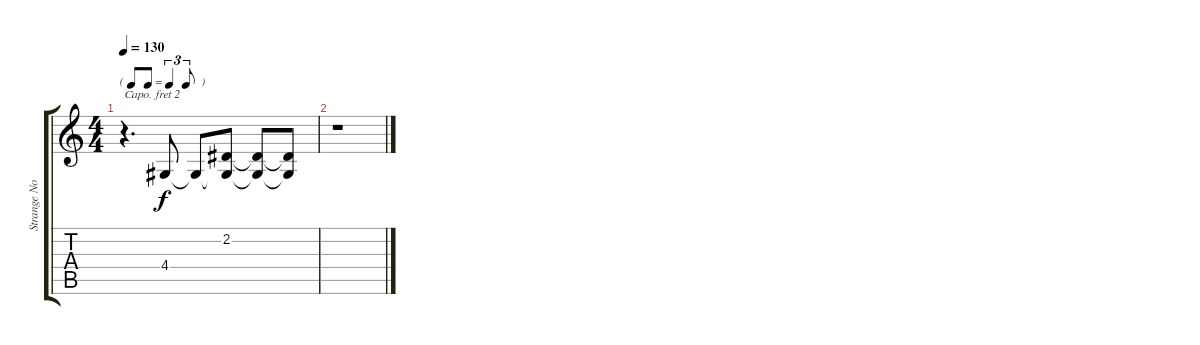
\track ("Strange Noise (Andrew Fletcher)" "Strange No") {instrument pad1newage}
\staff {score tabs}
\capo 2
\tuning (E4 B3 G3 D3 A2 E2) {hide}
\ts (4 4)
\tf triplet8th
\tempo 130
\clef g2
\ks c
r.4{d dy f} 4.4.8 4.4{t}.8 (2.2 4.4{t}).8 (2.2{t} 4.4{t}).8 (2.2{t} 4.4{t}).8 |
r.1
